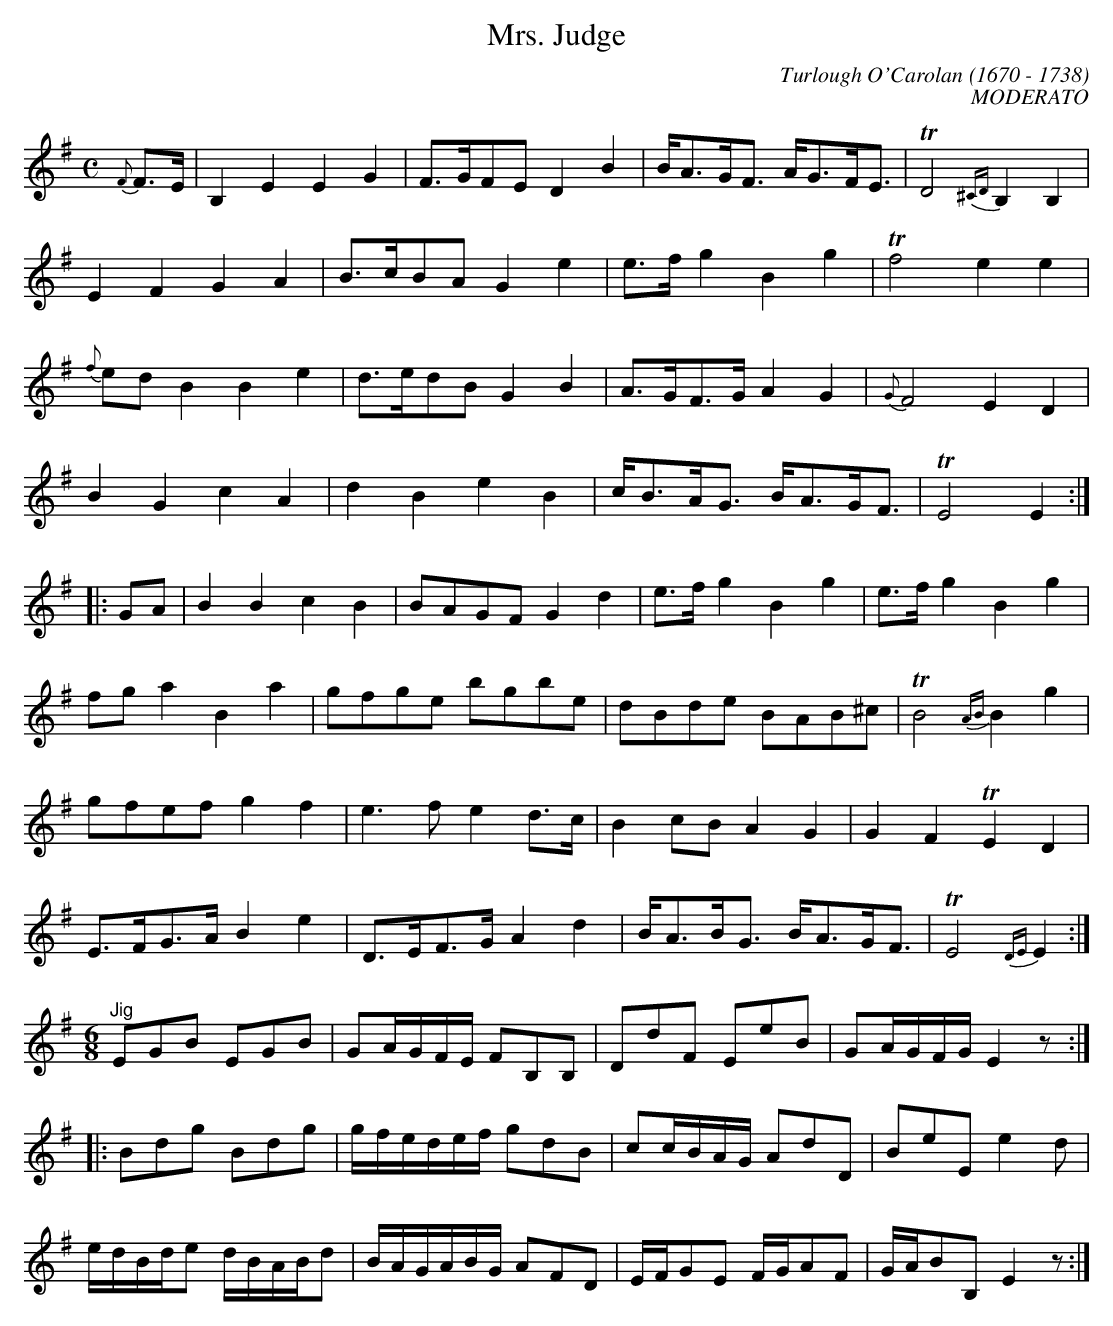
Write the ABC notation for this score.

X:1occ
T:Mrs. Judge
C:Turlough O'Carolan (1670 - 1738)
C:MODERATO
M:C
L:1/8
K:G
{F}F3/2E/2|B,2E2E2G2|F3/2G/2FE D2B2|B/2A3/2G/2F3/2 A/2G3/2F/2E3/2| TD4{^CD}B,2B,2|
E2F2G2A2|B3/2c/2BA G2e2|e3/2f/2 g2B2g2| Tf4e2e2|
{f}ed B2B2e2|d3/2e/2dB G2B2|A3/2G/2F3/2G/2 A2G2|{G}F4E2D2|
B2G2c2A2|d2B2e2B2|c/2B3/2A/2G3/2 B/2A3/2G/2F3/2| TE4E2:|
|:GA|B2B2c2B2|BAGF G2d2|e3/2f/2 g2B2g2|e3/2f/2 g2B2g2|
fg a2B2a2|gfge bgbe|dBde BAB^c| TB4{AB}B2g2|
gfef g2f2|e3f e2d3/2c/2|B2cB A2G2|G2F2 TE2D2|
E3/2F/2G3/2A/2 B2e2|D3/2E/2F3/2G/2 A2d2|B/2A3/2B/2G3/2 B/2A3/2G/2F3/2| TE4{DE}E2:|
"^Jig"[M:6/8]EGB EGB|GA/2G/2F/2E/2 FB,B,|DdF EeB|GA/2G/2F/2G/2 E2z:|
|:Bdg Bdg|g/2f/2e/2d/2e/2f/2 gdB|cc/2B/2A/2G/2 AdD|BeE e2d|
e/2d/2B/2d/2e d/2B/2A/2B/2d|B/2A/2G/2A/2B/2G/2 AFD|E/2F/2GE F/2G/2AF|G/2A/2BB, E2z:|]
